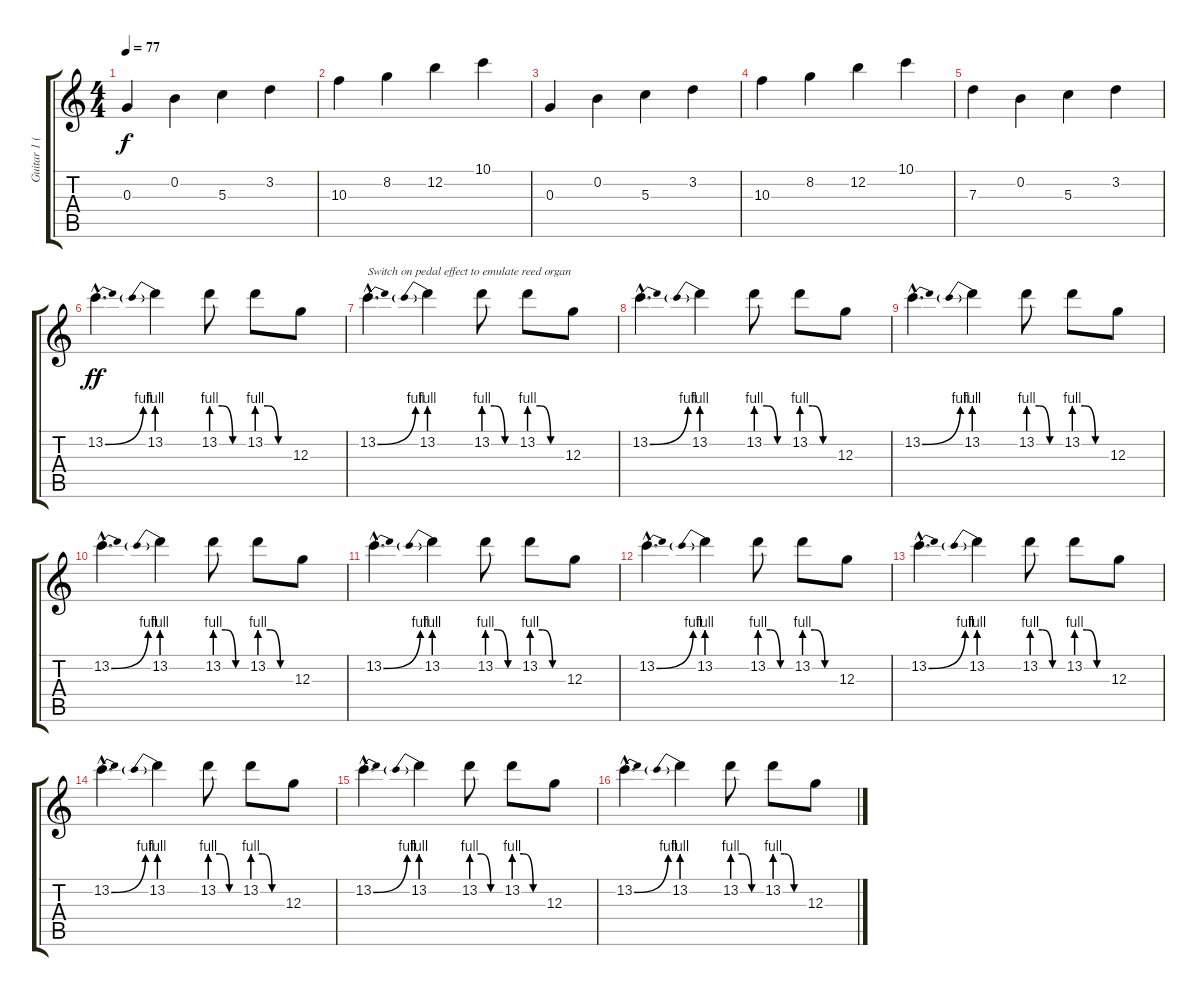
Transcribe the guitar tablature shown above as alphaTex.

\track ("Guitar 1 (Noel)" "Guitar 1 (") {instrument electricguitarjazz}
\staff {score tabs}
\tuning (D4 B3 G3 D3 A2 E2) {hide}
\ts (4 4)
\tempo 77
\clef g2
\ks c
0.3.4{dy f} 0.2.4 5.3.4 3.2.4 |
10.3.4 8.2.4 12.2.4 10.1.4 |
0.3.4 0.2.4 5.3.4 3.2.4 |
10.3.4 8.2.4 12.2.4 10.1.4 |
7.3.4 0.2.4 5.3.4 3.2.4 |
13.2{be (bend 0 0 60 4) hac}.4{d dy ff volume 10 instrument reedorgan} 13.2{be (prebend 0 4 60 4)}.4 13.2{be (custom 0 4 20 4 40 0 60 0)}.8 13.2{be (custom 0 4 20 4 40 0 60 0)}.8 12.3.8 |
13.2{be (bend 0 0 60 4) hac}.4{d txt "Switch on pedal effect to emulate reed organ"} 13.2{be (prebend 0 4 60 4)}.4 13.2{be (custom 0 4 20 4 40 0 60 0)}.8 13.2{be (custom 0 4 20 4 40 0 60 0)}.8 12.3.8 |
13.2{be (bend 0 0 60 4) hac}.4{d} 13.2{be (prebend 0 4 60 4)}.4 13.2{be (custom 0 4 20 4 40 0 60 0)}.8 13.2{be (custom 0 4 20 4 40 0 60 0)}.8 12.3.8 |
13.2{be (bend 0 0 60 4) hac}.4{d} 13.2{be (prebend 0 4 60 4)}.4 13.2{be (custom 0 4 20 4 40 0 60 0)}.8 13.2{be (custom 0 4 20 4 40 0 60 0)}.8 12.3.8 |
13.2{be (bend 0 0 60 4) hac}.4{d} 13.2{be (prebend 0 4 60 4)}.4 13.2{be (custom 0 4 20 4 40 0 60 0)}.8 13.2{be (custom 0 4 20 4 40 0 60 0)}.8 12.3.8 |
13.2{be (bend 0 0 60 4) hac}.4{d} 13.2{be (prebend 0 4 60 4)}.4 13.2{be (custom 0 4 20 4 40 0 60 0)}.8 13.2{be (custom 0 4 20 4 40 0 60 0)}.8 12.3.8 |
13.2{be (bend 0 0 60 4) hac}.4{d} 13.2{be (prebend 0 4 60 4)}.4 13.2{be (custom 0 4 20 4 40 0 60 0)}.8 13.2{be (custom 0 4 20 4 40 0 60 0)}.8 12.3.8 |
13.2{be (bend 0 0 60 4) hac}.4{d} 13.2{be (prebend 0 4 60 4)}.4 13.2{be (custom 0 4 20 4 40 0 60 0)}.8 13.2{be (custom 0 4 20 4 40 0 60 0)}.8 12.3.8 |
13.2{be (bend 0 0 60 4) hac}.4{d volume 9 instrument reedorgan} 13.2{be (prebend 0 4 60 4)}.4 13.2{be (custom 0 4 20 4 40 0 60 0)}.8 13.2{be (custom 0 4 20 4 40 0 60 0)}.8 12.3.8 |
13.2{be (bend 0 0 60 4) hac}.4{d} 13.2{be (prebend 0 4 60 4)}.4 13.2{be (custom 0 4 20 4 40 0 60 0)}.8 13.2{be (custom 0 4 20 4 40 0 60 0)}.8 12.3.8 |
13.2{be (bend 0 0 60 4) hac}.4{d} 13.2{be (prebend 0 4 60 4)}.4 13.2{be (custom 0 4 20 4 40 0 60 0)}.8 13.2{be (custom 0 4 20 4 40 0 60 0)}.8 12.3.8
